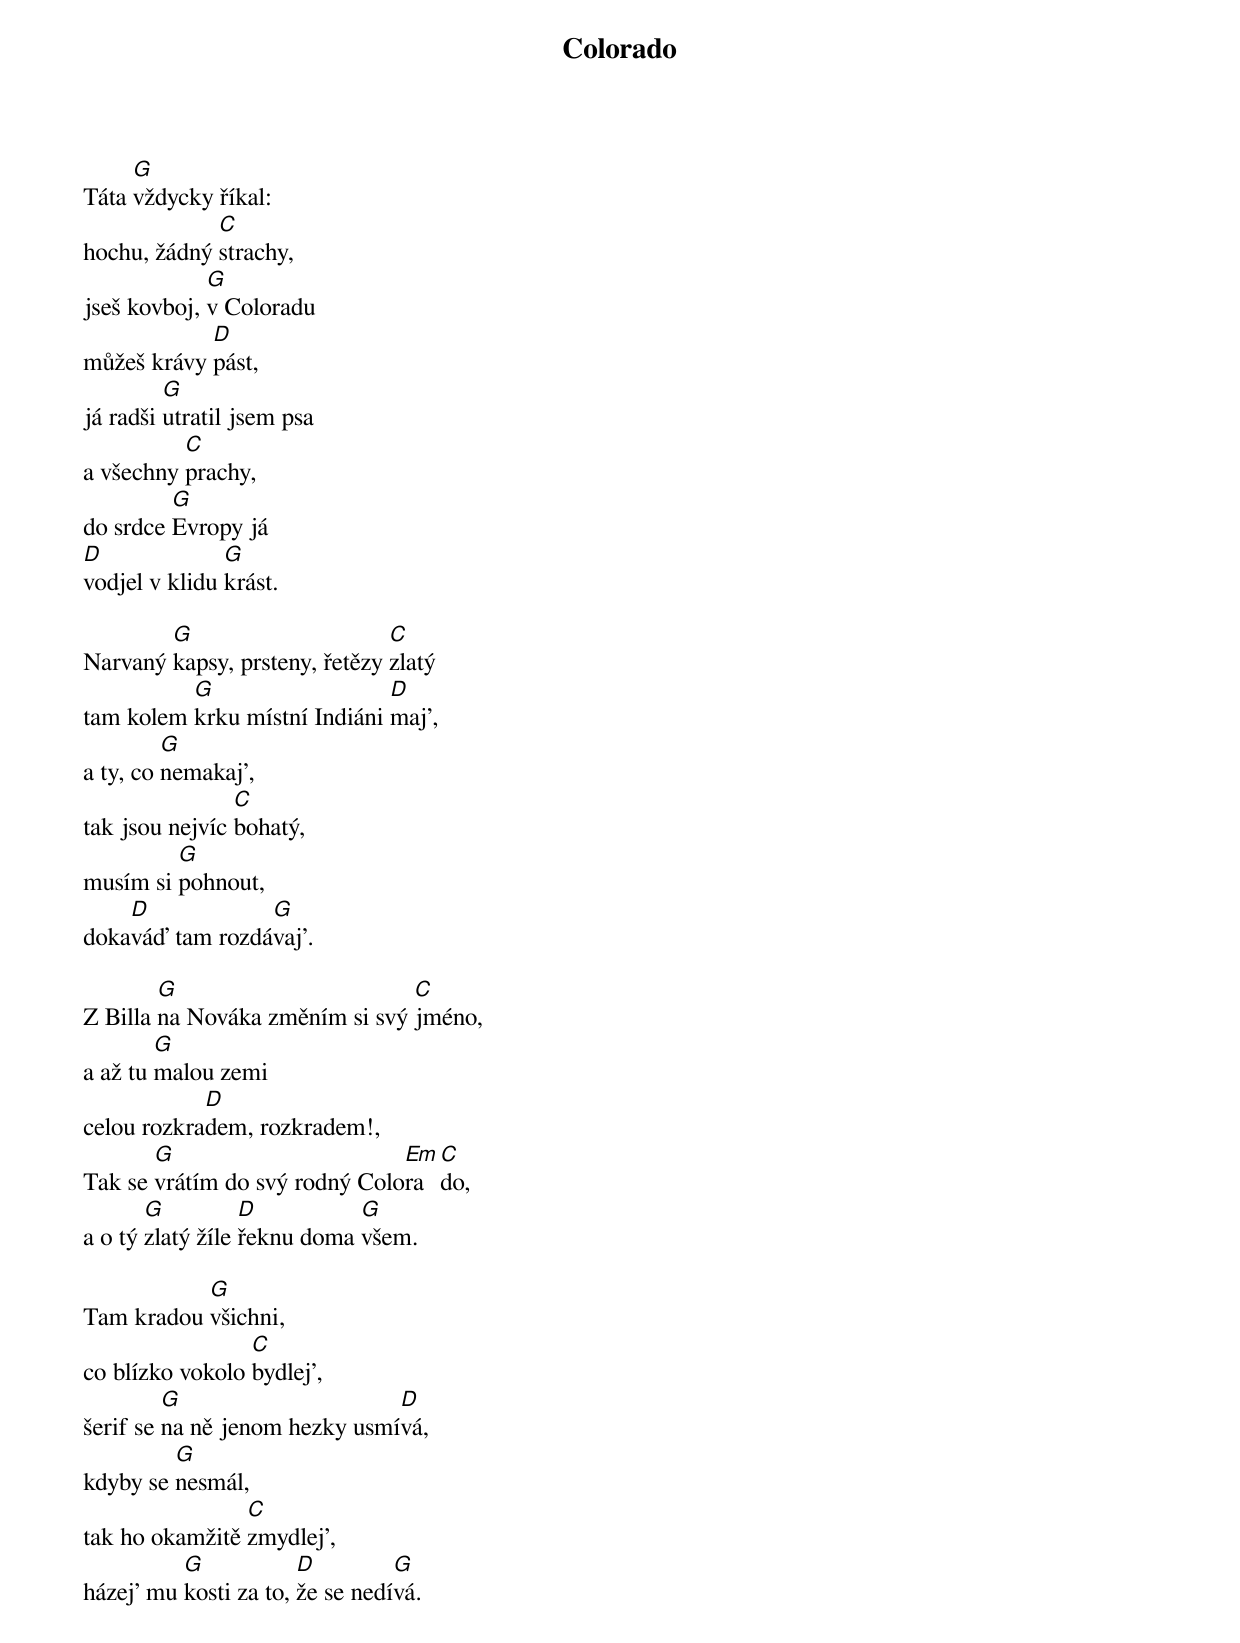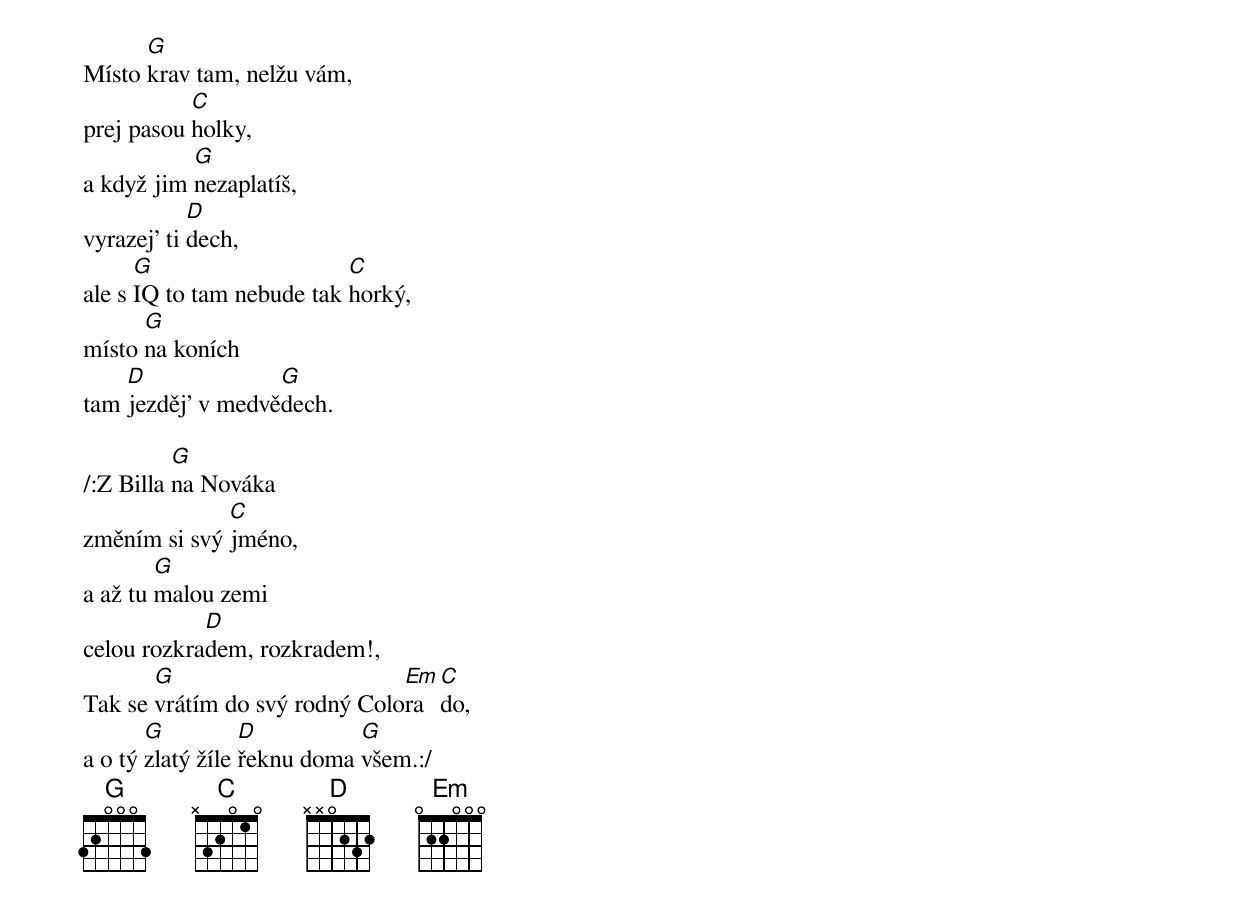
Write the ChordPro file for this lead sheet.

{title: Colorado}
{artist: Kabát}
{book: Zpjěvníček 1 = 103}

Táta [G]vždycky říkal:
hochu, žádný [C]strachy,
jseš kovboj, [G]v Coloradu
můžeš krávy [D]pást,
já radši [G]utratil jsem psa
a všechny [C]prachy,
do srdce [G]Evropy já
[D]vodjel v klidu [G]krást.

Narvaný [G]kapsy, prsteny, řetězy [C]zlatý
tam kolem [G]krku místní Indiáni [D]maj',
a ty, co [G]nemakaj',
tak jsou nejvíc [C]bohatý,
musím si [G]pohnout,
doka[D]váď tam rozdá[G]vaj'.

Z Billa [G]na Nováka změním si svý [C]jméno,
a až tu [G]malou zemi
celou rozkra[D]dem, rozkradem!,
Tak se [G]vrátím do svý rodný Colo[Em]ra[C]do,
a o tý [G]zlatý žíle [D]řeknu doma [G]všem.

Tam kradou [G]všichni,
co blízko vokolo [C]bydlej',
šerif se [G]na ně jenom hezky usmí[D]vá,
kdyby se [G]nesmál,
tak ho okamžitě [C]zmydlej',
házej' mu [G]kosti za to, [D]že se nedí[G]vá.

Místo [G]krav tam, nelžu vám,
prej pasou [C]holky,
a když jim [G]nezaplatíš,
vyrazej' ti [D]dech,
ale s [G]IQ to tam nebude tak [C]horký,
místo [G]na koních
tam [D]jezděj' v medvě[G]dech.

/:Z Billa [G]na Nováka
změním si svý [C]jméno,
a až tu [G]malou zemi
celou rozkra[D]dem, rozkradem!,
Tak se [G]vrátím do svý rodný Colo[Em]ra[C]do,
a o tý [G]zlatý žíle [D]řeknu doma [G]všem.:/
